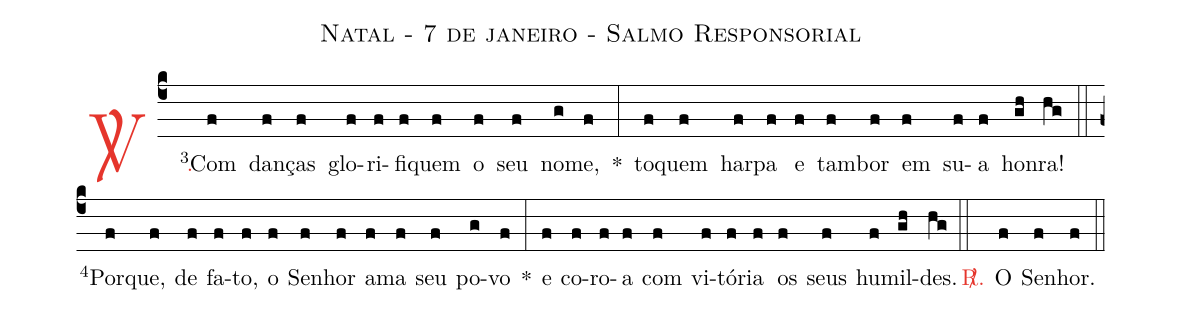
name: Natal - 7 de janeiro - Salmo Responsorial;
%%
(c4)

<c><sp>V/</sp>.</c>() <v>\VSup{3}</v>Com(f) dan(f)ças(f) glo(f)ri(f)fi(f)quem(f) o(f) seu(f) no(g)me,(f) *(:)
to(f)quem(f) har(f)pa(f) e(f) tam(f)bor(f) em(f) su(f)a(f) hon(gh)ra!(hg)

(::)

<v>\VSup{4}</v>Por(f)que,(f) de(f) fa(f)to,(f) o(f) Se(f)nhor(f) a(f)ma(f) seu(f) po(g)vo(f) *(:)
e(f) co(f)ro(f)a(f) com(f) vi(f)tó(f)ria(f) os(f) seus(f) hu(f)mil(gh)des.(hg)

(::)

<c><sp>R/</sp>.</c>() O(f) Se(f)nhor.(f)

(::)
